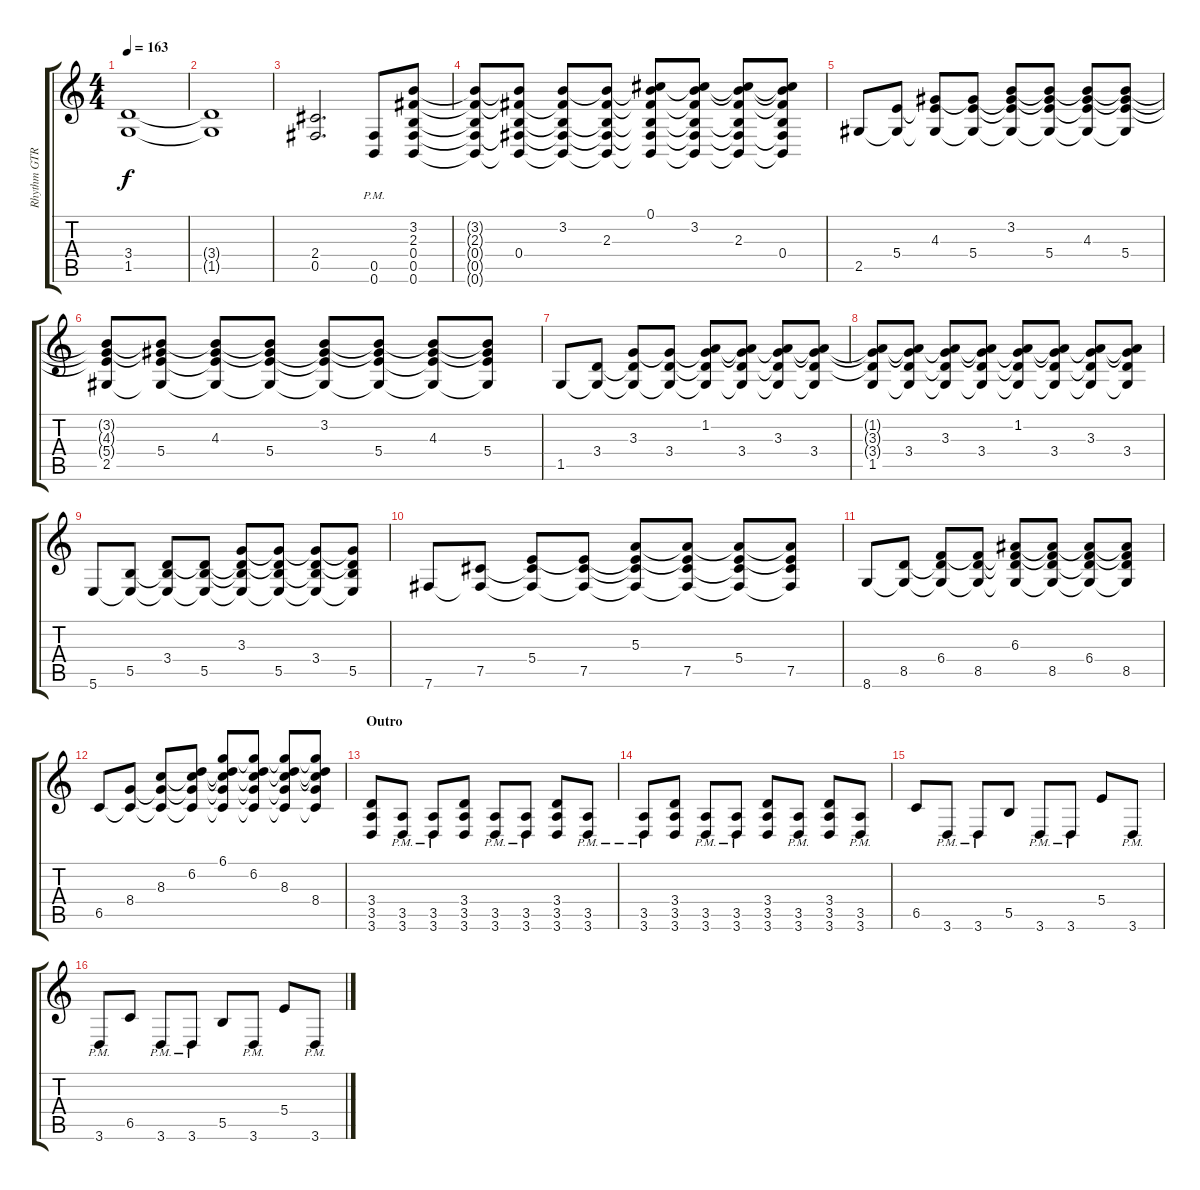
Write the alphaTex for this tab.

\track ("Rhythm GTR 1" "Rhythm GTR") {instrument overdrivenguitar}
\staff {score tabs}
\tuning (Db4 Ab3 E3 B2 Gb2 B1) {hide}
\ts (4 4)
\tempo 163
\clef g2
\ks aminor
(3.4 1.5).1{dy f} |
(3.4{t} 1.5{t}).1 |
(2.4 0.5).2{d} (0.5{pm} 0.6{pm}).8 (3.2 2.3 0.4 0.5 0.6).8 |
(3.2{t} 2.3{t} 0.4{t} 0.5{t} 0.6{t}).8 (3.2{t} 2.3{t} 0.4 0.5{t} 0.6{t}).8 (3.2 2.3{t} 0.4{t} 0.5{t} 0.6{t}).8 (3.2{t} 2.3 0.4{t} 0.5{t} 0.6{t}).8 (0.1 3.2{t} 2.3{t} 0.4{t} 0.5{t} 0.6{t}).8 (0.1{t} 3.2 2.3{t} 0.4{t} 0.5{t} 0.6{t}).8 (0.1{t} 3.2{t} 2.3 0.4{t} 0.5{t} 0.6{t}).8 (0.1{t} 3.2{t} 2.3{t} 0.4 0.5{t} 0.6{t}).8 |
2.5.8 (5.4 2.5{t}).8 (4.3 5.4{t} 2.5{t}).8 (4.3{t} 5.4 2.5{t}).8 (3.2 4.3{t} 5.4{t} 2.5{t}).8 (3.2{t} 4.3{t} 5.4 2.5{t}).8 (3.2{t} 4.3 5.4{t} 2.5{t}).8 (3.2{t} 4.3{t} 5.4 2.5{t}).8 |
(3.2{t} 4.3{t} 5.4{t} 2.5).8 (3.2{t} 4.3{t} 5.4 2.5{t}).8 (3.2{t} 4.3 5.4{t} 2.5{t}).8 (3.2{t} 4.3{t} 5.4 2.5{t}).8 (3.2 4.3{t} 5.4{t} 2.5{t}).8 (3.2{t} 4.3{t} 5.4 2.5{t}).8 (3.2{t} 4.3 5.4{t} 2.5{t}).8 (3.2{t} 4.3{t} 5.4 2.5{t}).8 |
1.5.8 (3.4 1.5{t}).8 (3.3 3.4{t} 1.5{t}).8 (3.3{t} 3.4 1.5{t}).8 (1.2 3.3{t} 3.4{t} 1.5{t}).8 (1.2{t} 3.3{t} 3.4 1.5{t}).8 (1.2{t} 3.3 3.4{t} 1.5{t}).8 (1.2{t} 3.3{t} 3.4 1.5{t}).8 |
(1.2{t} 3.3{t} 3.4{t} 1.5).8 (1.2{t} 3.3{t} 3.4 1.5{t}).8 (1.2{t} 3.3 3.4{t} 1.5{t}).8 (1.2{t} 3.3{t} 3.4 1.5{t}).8 (1.2 3.3{t} 3.4{t} 1.5{t}).8 (1.2{t} 3.3{t} 3.4 1.5{t}).8 (1.2{t} 3.3 3.4{t} 1.5{t}).8 (1.2{t} 3.3{t} 3.4 1.5{t}).8 |
5.6.8 (5.5 5.6{t}).8 (3.4 5.5{t} 5.6{t}).8 (3.4{t} 5.5 5.6{t}).8 (3.3 3.4{t} 5.5{t} 5.6{t}).8 (3.3{t} 3.4{t} 5.5 5.6{t}).8 (3.3{t} 3.4 5.5{t} 5.6{t}).8 (3.3{t} 3.4{t} 5.5 5.6{t}).8 |
7.6.8 (7.5 7.6{t}).8 (5.4 7.5{t} 7.6{t}).8 (5.4{t} 7.5 7.6{t}).8 (5.3 5.4{t} 7.5{t} 7.6{t}).8 (5.3{t} 5.4{t} 7.5 7.6{t}).8 (5.3{t} 5.4 7.5{t} 7.6{t}).8 (5.3{t} 5.4{t} 7.5 7.6{t}).8 |
8.6.8 (8.5 8.6{t}).8 (6.4 8.5{t} 8.6{t}).8 (6.4{t} 8.5 8.6{t}).8 (6.3 6.4{t} 8.5{t} 8.6{t}).8 (6.3{t} 6.4{t} 8.5 8.6{t}).8 (6.3{t} 6.4 8.5{t} 8.6{t}).8 (6.3{t} 6.4{t} 8.5 8.6{t}).8 |
6.5.8 (8.4 6.5{t}).8 (8.3 8.4{t} 6.5{t}).8 (6.2 8.3{t} 8.4{t} 6.5{t}).8 (6.1 6.2{t} 8.3{t} 8.4{t} 6.5{t}).8 (6.1{t} 6.2 8.3{t} 8.4{t} 6.5{t}).8 (6.1{t} 6.2{t} 8.3 8.4{t} 6.5{t}).8 (6.1{t} 6.2{t} 8.3{t} 8.4 6.5{t}).8 |
\section ("" "Outro")
(3.4 3.5 3.6).8 (3.5{pm} 3.6{pm}).8 (3.5{pm} 3.6{pm}).8 (3.4 3.5 3.6).8 (3.5{pm} 3.6{pm}).8 (3.5{pm} 3.6{pm}).8 (3.4 3.5 3.6).8 (3.5{pm} 3.6{pm}).8 |
(3.5{pm} 3.6{pm}).8 (3.4 3.5 3.6).8 (3.5{pm} 3.6{pm}).8 (3.5{pm} 3.6{pm}).8 (3.4 3.5 3.6).8 (3.5{pm} 3.6{pm}).8 (3.4 3.5 3.6).8 (3.5{pm} 3.6{pm}).8 |
6.5.8 3.6{pm}.8 3.6{pm}.8 5.5.8 3.6{pm}.8 3.6{pm}.8 5.4.8 3.6{pm}.8 |
3.6{pm}.8 6.5.8 3.6{pm}.8 3.6{pm}.8 5.5.8 3.6{pm}.8 5.4.8 3.6{pm}.8
